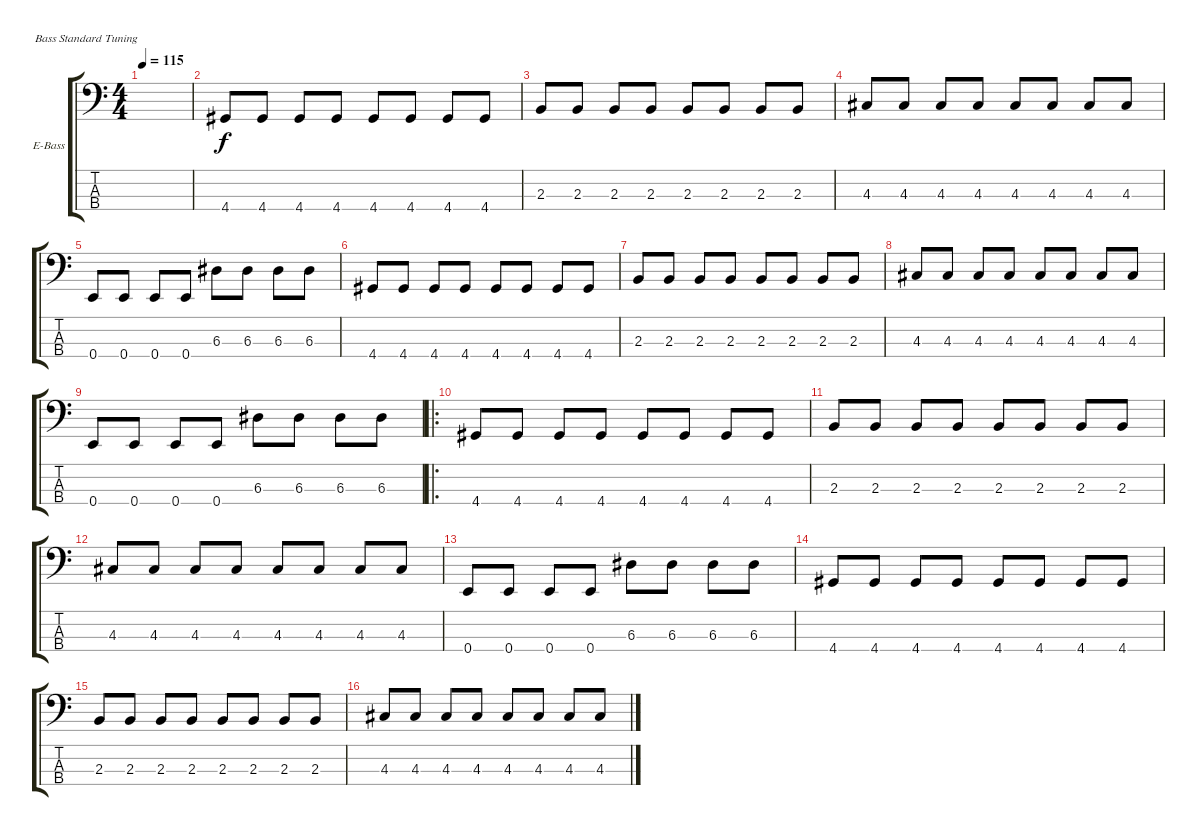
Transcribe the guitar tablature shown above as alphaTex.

\defaultSystemsLayout 4
\bracketExtendMode groupsimilarinstruments
\firstSystemTrackNameOrientation horizontal
\otherSystemsTrackNameOrientation horizontal
\track ("Electric Bass" "E-Bass") {instrument electricbassfinger}
\staff {score tabs}
\tuning (G2 D2 A1 E1)
\ts (4 4)
\tempo 115
\clef f4
\ks c
|
4.4.8 4.4.8 4.4.8 4.4.8 4.4.8 4.4.8 4.4.8 4.4.8 |
2.3.8 2.3.8 2.3.8 2.3.8 2.3.8 2.3.8 2.3.8 2.3.8 |
4.3.8 4.3.8 4.3.8 4.3.8 4.3.8 4.3.8 4.3.8 4.3.8 |
0.4.8 0.4.8 0.4.8 0.4.8 6.3.8 6.3.8 6.3.8 6.3.8 |
4.4.8 4.4.8 4.4.8 4.4.8 4.4.8 4.4.8 4.4.8 4.4.8 |
2.3.8 2.3.8 2.3.8 2.3.8 2.3.8 2.3.8 2.3.8 2.3.8 |
4.3.8 4.3.8 4.3.8 4.3.8 4.3.8 4.3.8 4.3.8 4.3.8 |
0.4.8 0.4.8 0.4.8 0.4.8 6.3.8 6.3.8 6.3.8 6.3.8 |
\ro
4.4.8 4.4.8 4.4.8 4.4.8 4.4.8 4.4.8 4.4.8 4.4.8 |
2.3.8 2.3.8 2.3.8 2.3.8 2.3.8 2.3.8 2.3.8 2.3.8 |
4.3.8 4.3.8 4.3.8 4.3.8 4.3.8 4.3.8 4.3.8 4.3.8 |
0.4.8 0.4.8 0.4.8 0.4.8 6.3.8 6.3.8 6.3.8 6.3.8 |
4.4.8 4.4.8 4.4.8 4.4.8 4.4.8 4.4.8 4.4.8 4.4.8 |
2.3.8 2.3.8 2.3.8 2.3.8 2.3.8 2.3.8 2.3.8 2.3.8 |
4.3.8 4.3.8 4.3.8 4.3.8 4.3.8 4.3.8 4.3.8 4.3.8
